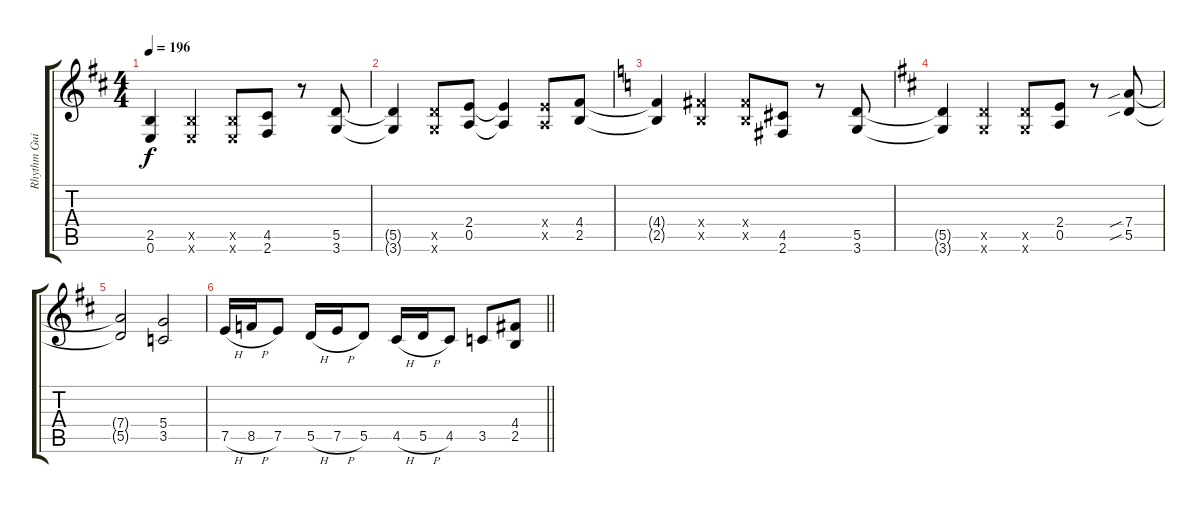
\track ("Rhythm Guitar (Friedman)" "Rhythm Gui") {instrument distortionguitar}
\staff {score tabs}
\tuning (E4 B3 G3 D3 A2 E2) {hide}
\ts (4 4)
\tempo 196
\clef g2
\ks d
(2.5{t} 0.6{t}).4{dy f} (2.5{x} 0.6{x}).4 (2.5{x} 0.6{x}).8 (4.5 2.6).8 r.8 (5.5 3.6).8 |
(5.5{t} 3.6{t}).4 (5.5{x} 3.6{x}).8 (2.4 0.5).8 (2.4{t} 0.5{t}).4 (2.4{x} 0.5{x}).8 (4.4 2.5).8 |
\ks c
(4.4{t} 2.5{t}).4 (4.4{x} 2.5{x}).4 (4.4{x} 2.5{x}).8 (4.5 2.6).8 r.8 (5.5 3.6).8 |
\ks d
(5.5{t} 3.6{t}).4 (5.5{x} 3.6{x}).4 (5.5{x} 3.6{x}).8 (2.4 0.5).8 r.8 (7.4{sib} 5.5{sib}).8 |
(7.4{t} 5.5{t}).2 (5.4 3.5).2 |
\barLineRight lightlight
7.5{h}.16 8.5{h}.16 7.5.8 5.5{h}.16 7.5{h}.16 5.5.8 4.5{h}.16 5.5{h}.16 4.5.8 3.5.8 (4.4 2.5).8
